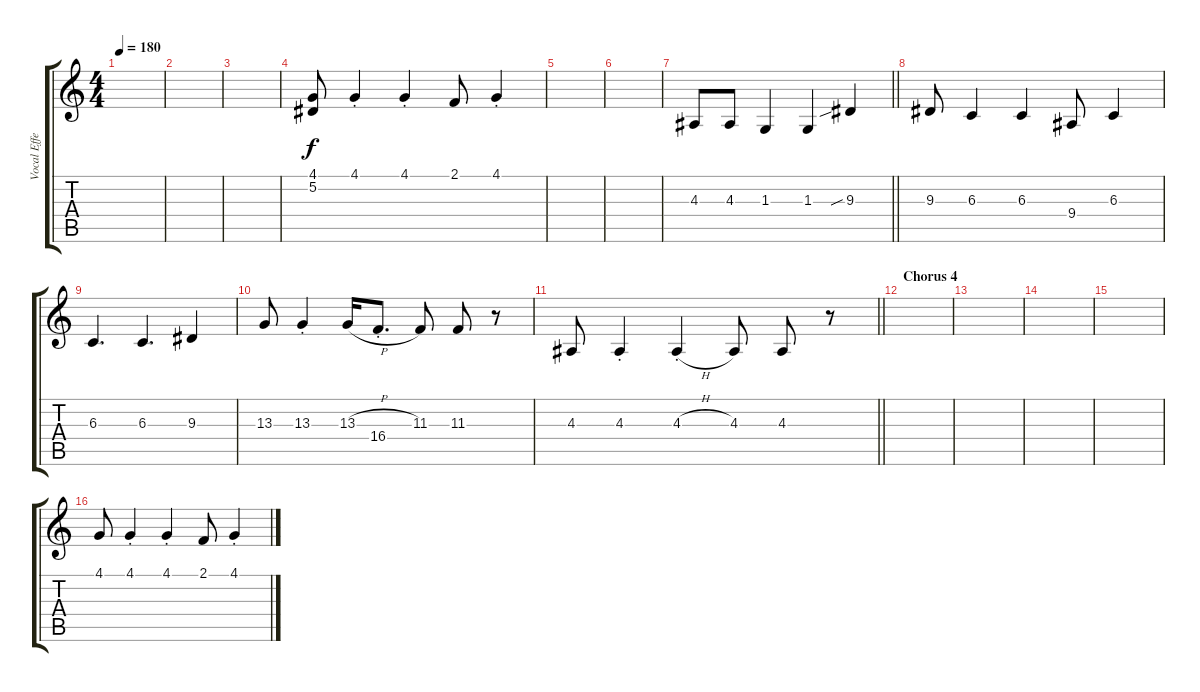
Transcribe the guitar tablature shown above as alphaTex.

\track ("Vocal Effects [Draiman]" "Vocal Effe") {instrument pad8sweep}
\staff {score tabs}
\tuning (Eb4 Bb3 Gb3 Db3 Ab2 Db2) {hide}
\ts (4 4)
\tempo 180
\clef g2
\ks c
|
|
|
(4.1 5.2).8 4.1{st}.4 4.1{st}.4 2.1.8 4.1{st}.4 |
|
|
\barLineRight lightlight
4.3.8 4.3.8 1.3.4 1.3.4 9.3{sib}.4 |
9.3.8 6.3.4 6.3.4 9.4.8 6.3.4 |
6.3.4{d} 6.3.4{d} 9.3.4 |
13.3.8 13.3{st}.4 13.3{h}.16 16.4{st}.8{d} 11.3.8 11.3.8 r.8 |
\barLineRight lightlight
4.3.8 4.3{st}.4 4.3{h st}.4 4.3.8 4.3.8 r.8 |
\section ("" "Chorus 4")
|
|
|
|
4.1.8 4.1{st}.4 4.1{st}.4 2.1.8 4.1{st}.4
